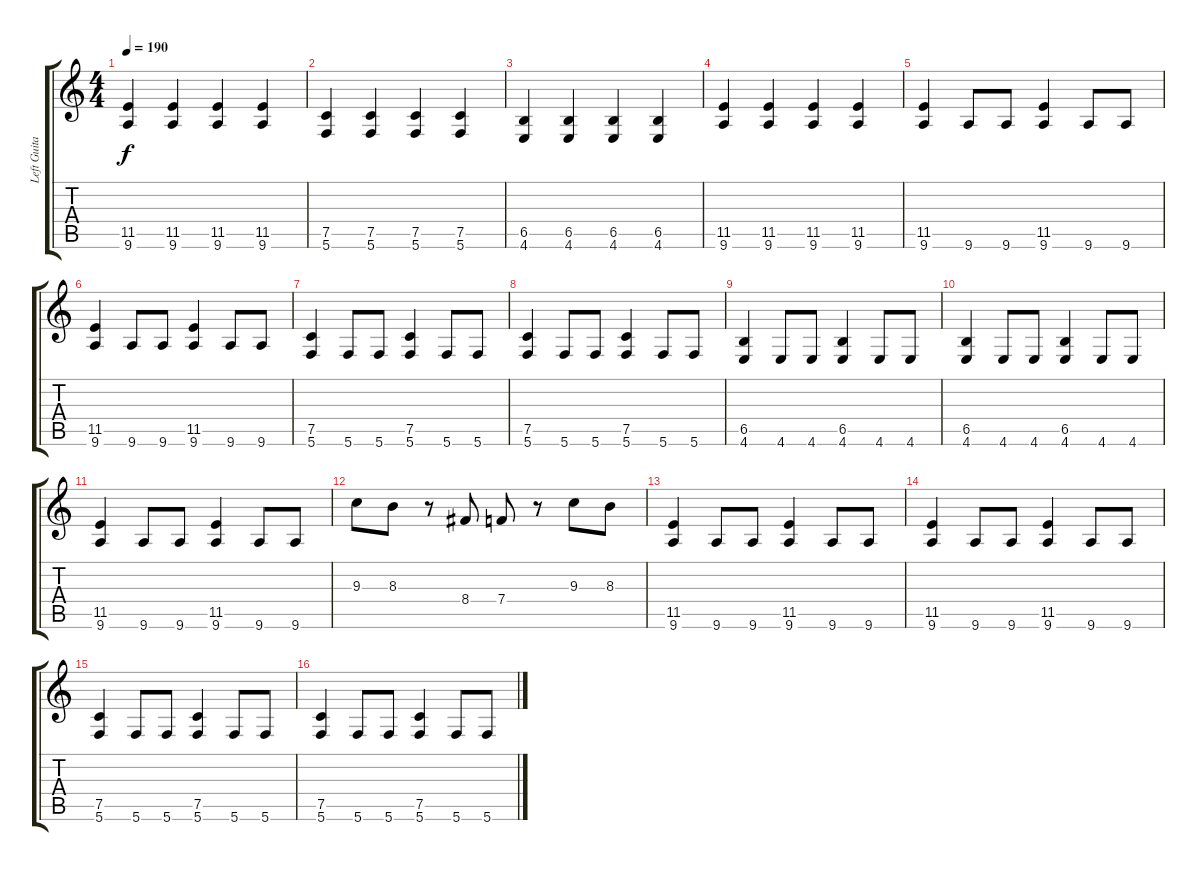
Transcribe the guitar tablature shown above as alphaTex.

\track ("Left Guitar" "Left Guita") {instrument distortionguitar}
\staff {score tabs}
\tuning (C4 G3 Eb3 Bb2 F2 C2) {hide}
\ts (4 4)
\tempo 190
\clef g2
\ks c
(11.5 9.6).4{dy f} (11.5 9.6).4 (11.5 9.6).4 (11.5 9.6).4 |
(7.5 5.6).4 (7.5 5.6).4 (7.5 5.6).4 (7.5 5.6).4 |
(6.5 4.6).4 (6.5 4.6).4 (6.5 4.6).4 (6.5 4.6).4 |
(11.5 9.6).4 (11.5 9.6).4 (11.5 9.6).4 (11.5 9.6).4 |
(11.5 9.6).4 9.6.8 9.6.8 (11.5 9.6).4 9.6.8 9.6.8 |
(11.5 9.6).4 9.6.8 9.6.8 (11.5 9.6).4 9.6.8 9.6.8 |
(7.5 5.6).4 5.6.8 5.6.8 (7.5 5.6).4 5.6.8 5.6.8 |
(7.5 5.6).4 5.6.8 5.6.8 (7.5 5.6).4 5.6.8 5.6.8 |
(6.5 4.6).4 4.6.8 4.6.8 (6.5 4.6).4 4.6.8 4.6.8 |
(6.5 4.6).4 4.6.8 4.6.8 (6.5 4.6).4 4.6.8 4.6.8 |
(11.5 9.6).4 9.6.8 9.6.8 (11.5 9.6).4 9.6.8 9.6.8 |
9.3.8 8.3.8 r.8 8.4.8 7.4.8 r.8 9.3.8 8.3.8 |
(11.5 9.6).4 9.6.8 9.6.8 (11.5 9.6).4 9.6.8 9.6.8 |
(11.5 9.6).4 9.6.8 9.6.8 (11.5 9.6).4 9.6.8 9.6.8 |
(7.5 5.6).4 5.6.8 5.6.8 (7.5 5.6).4 5.6.8 5.6.8 |
(7.5 5.6).4 5.6.8 5.6.8 (7.5 5.6).4 5.6.8 5.6.8
